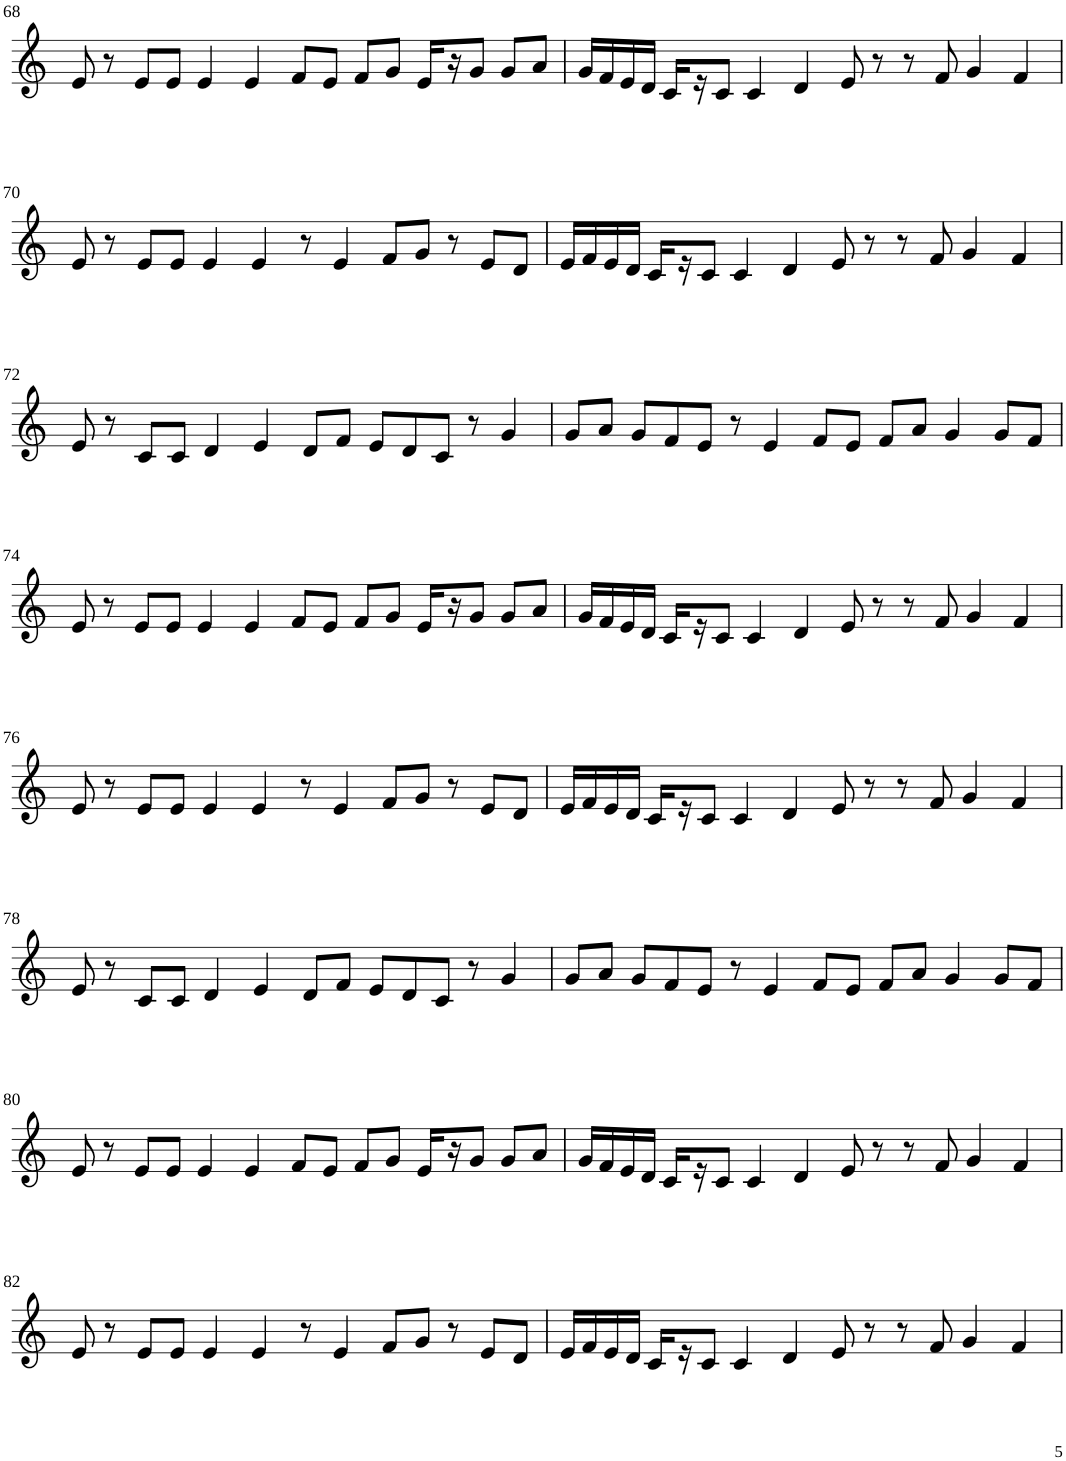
**kern
*part1
*staff1
*I"Violin
!!LO:PB:g=z
*clefG2
*k[]
*M8/4
=68
8e/
8r
8e/L
8e/J
4e/
4e/
8f/L
8e/J
8f/L
8g/J
16e/LL
16r
8g/J
8g/L
8a/J
=69
16g/LL
16f/
16e/
16d/JJ
16c/LL
16r
8c/J
4c/
4d/
8e/
8r
8r
8f/
4g/
4f/
!!LO:LB:g=z
=70
8e/
8r
8e/L
8e/J
4e/
4e/
8r
4e/
8f/L
8g/J
8r
8e/L
8d/J
=71
16e/LL
16f/
16e/
16d/JJ
16c/LL
16r
8c/J
4c/
4d/
8e/
8r
8r
8f/
4g/
4f/
!!LO:LB:g=z
=72
8e/
8r
8c/L
8c/J
4d/
4e/
8d/L
8f/J
8e/L
8d/
8c/J
8r
4g/
=73
8g/L
8a/J
8g/L
8f/
8e/J
8r
4e/
8f/L
8e/J
8f/L
8a/J
4g/
8g/L
8f/J
!!LO:LB:g=z
=74
8e/
8r
8e/L
8e/J
4e/
4e/
8f/L
8e/J
8f/L
8g/J
16e/LL
16r
8g/J
8g/L
8a/J
=75
16g/LL
16f/
16e/
16d/JJ
16c/LL
16r
8c/J
4c/
4d/
8e/
8r
8r
8f/
4g/
4f/
!!LO:LB:g=z
=76
8e/
8r
8e/L
8e/J
4e/
4e/
8r
4e/
8f/L
8g/J
8r
8e/L
8d/J
=77
16e/LL
16f/
16e/
16d/JJ
16c/LL
16r
8c/J
4c/
4d/
8e/
8r
8r
8f/
4g/
4f/
!!LO:LB:g=z
=78
8e/
8r
8c/L
8c/J
4d/
4e/
8d/L
8f/J
8e/L
8d/
8c/J
8r
4g/
=79
8g/L
8a/J
8g/L
8f/
8e/J
8r
4e/
8f/L
8e/J
8f/L
8a/J
4g/
8g/L
8f/J
!!LO:LB:g=z
=80
8e/
8r
8e/L
8e/J
4e/
4e/
8f/L
8e/J
8f/L
8g/J
16e/LL
16r
8g/J
8g/L
8a/J
=81
16g/LL
16f/
16e/
16d/JJ
16c/LL
16r
8c/J
4c/
4d/
8e/
8r
8r
8f/
4g/
4f/
!!LO:LB:g=z
=82
8e/
8r
8e/L
8e/J
4e/
4e/
8r
4e/
8f/L
8g/J
8r
8e/L
8d/J
=83
16e/LL
16f/
16e/
16d/JJ
16c/LL
16r
8c/J
4c/
4d/
8e/
8r
8r
8f/
4g/
4f/
=
*-
